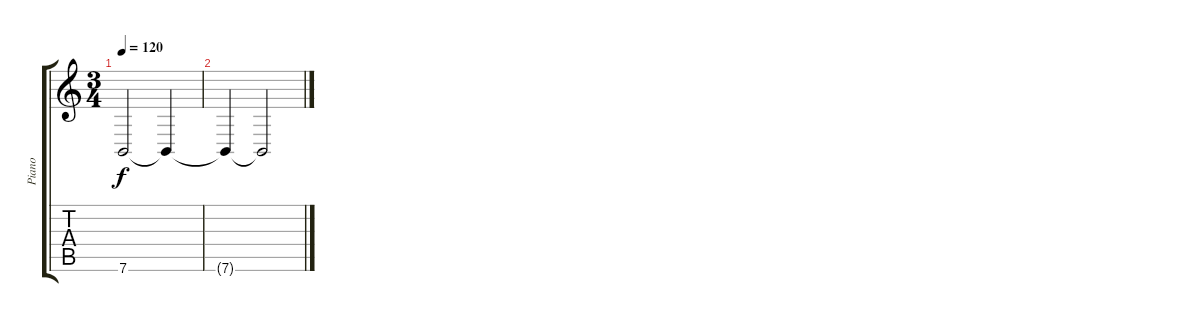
\track ("Piano" "Piano") {instrument acousticgrandpiano}
\staff {score tabs}
\tuning (E4 B3 G3 D3 A2 E2) {hide}
\ts (3 4)
\tempo 120
\clef g2
\ks c
7.6.2{dy f} 7.6{t}.4 |
7.6{t}.4 7.6{t}.2
